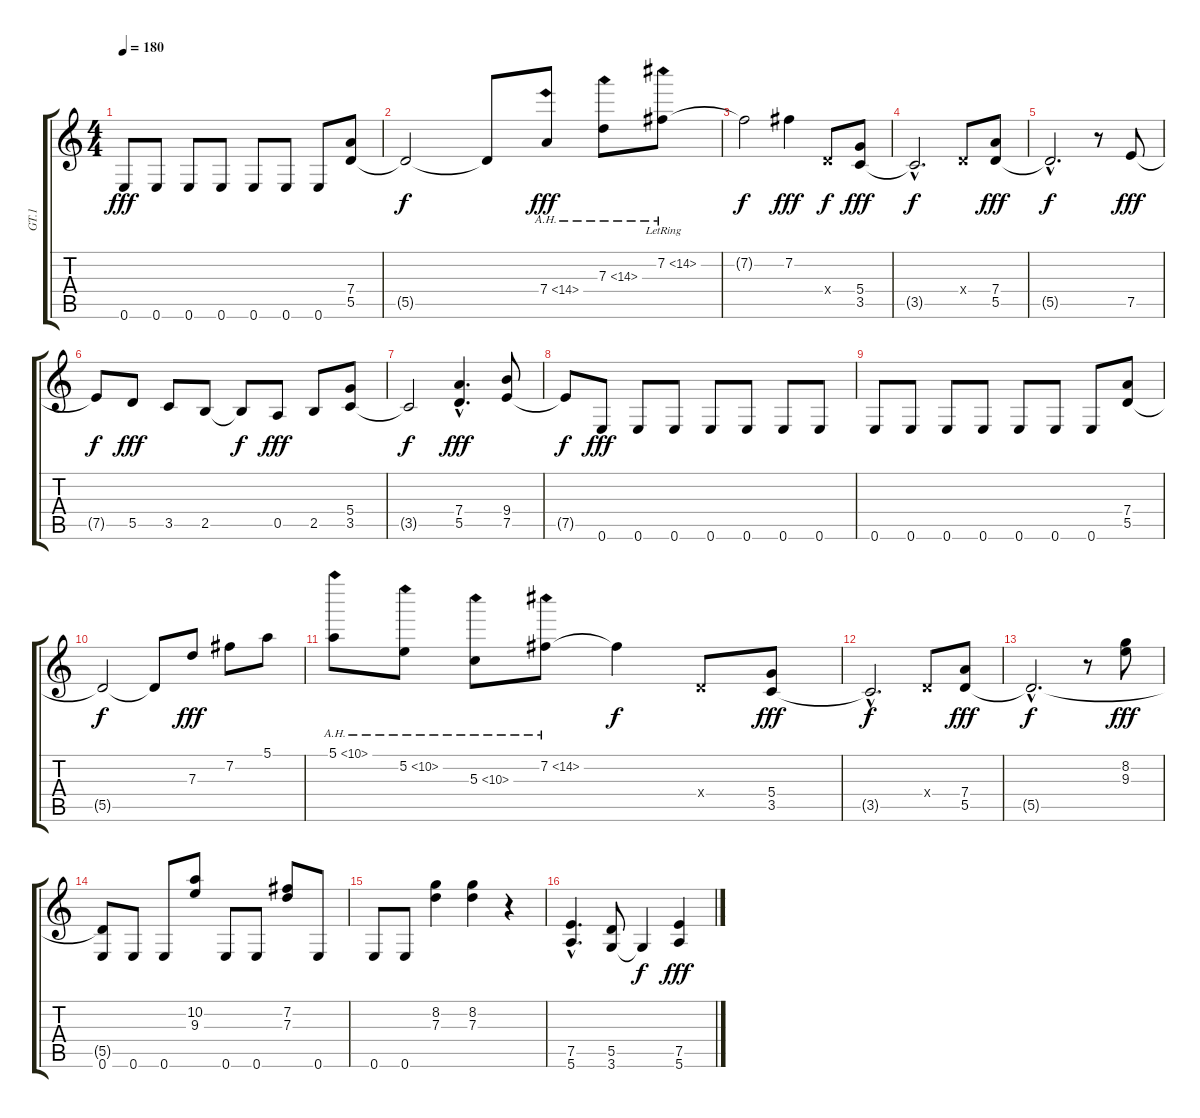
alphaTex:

\track ("GT.1" "GT.1") {instrument distortionguitar}
\staff {score tabs}
\tuning (E4 B3 G3 D3 A2 E2) {hide}
\ts (4 4)
\tempo 180
\clef g2
\ks c
0.6.8{dy fff} 0.6.8 0.6.8 0.6.8 0.6.8 0.6.8 0.6.8 (7.4 5.5).8 |
5.5{t}.2{dy f} 5.5{t}.8 7.4{ah 7}.8{dy fff} 7.3{ah 7}.8 7.2{ah 7 lr}.8 |
7.2{t}.2{dy f} 7.2.4{dy fff} 0.4{x}.8{dy f} (5.4 3.5).8{dy fff} |
3.5{hac t}.2{d dy f} 0.4{x}.8 (7.4 5.5).8{dy fff} |
5.5{hac t}.2{d dy f} r.8 7.5.8{dy fff} |
7.5{t}.8{dy f} 5.5.8{dy fff} 3.5.8 2.5.8 2.5{t}.8{dy f} 0.5.8{dy fff} 2.5.8 (5.4 3.5).8 |
3.5{t}.2{dy f} (7.4{hac} 5.5{hac}).4{d dy fff} (9.4 7.5).8 |
7.5{t}.8{dy f} 0.6.8{dy fff} 0.6.8 0.6.8 0.6.8 0.6.8 0.6.8 0.6.8 |
0.6.8 0.6.8 0.6.8 0.6.8 0.6.8 0.6.8 0.6.8 (7.4 5.5).8 |
5.5{t}.2{dy f} 5.5{t}.8 7.3.8{dy fff} 7.2.8 5.1.8 |
5.1{ah 5}.8 5.2{ah 5}.8 5.3{ah 5}.8 7.2{ah 7}.8 7.2{t}.4{dy f} 0.4{x}.8 (5.4 3.5).8{dy fff} |
3.5{hac t}.2{d dy f} 0.4{x}.8 (7.4 5.5).8{dy fff} |
5.5{hac t}.2{d dy f} r.8 (8.2 9.3).8{dy fff} |
(5.5{t} 0.6).8 0.6.8 0.6.8 (10.2 9.3).8 0.6.8 0.6.8 (7.2 7.3).8 0.6.8 |
0.6.8 0.6.8 (8.2 7.3).4 (8.2 7.3).4 r.4 |
(7.5{hac} 5.6{hac}).4{d} (5.5 3.6).8 3.6{t}.4{dy f} (7.5 5.6).4{dy fff}
